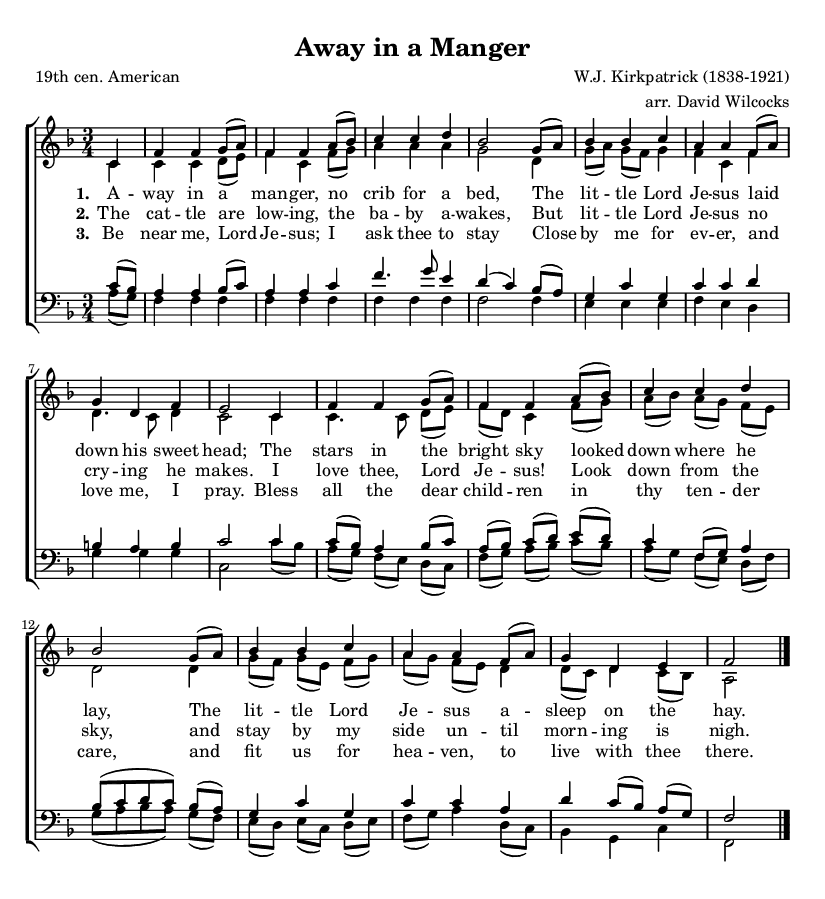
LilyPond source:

\header {
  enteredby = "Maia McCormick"
  composer = "W.J. Kirkpatrick (1838-1921)"
  arranger = "arr. David Wilcocks"
  poet = "19th cen. American"
  title = "Away in a Manger"
}

\version "2.14.2"
\include "header.ly"

global= {
  \preamble
  \time 3/4
  \key f \major
  \set Timing.beamExceptions = #'()
  \set Timing.baseMoment = #(ly:make-moment 1/4)
}

sop = \context Voice = "sop" \relative c' {
  \voiceOne
  \partial 4 c4 |
  f f g8( a) | f4 f a8( bes) | c4 c d | bes2 g8( a) |
  bes4 bes c | a a f8( a) | g4 d f | e2 c4 |
  f f g8( a) | f4 f a8( bes) | c4 c d | bes2 g8( a) |
  bes4 bes c | a a f8( a) | g4 d e | f2 \bar "|."
}

alto=\context Voice = "alto" \relative c' {
  \voiceTwo
  \partial 4 c4 |
  c c d8( e) | f4 c f8( g) | a4 a a | g2 d4 |
  g8( a) g( f) g4 | f c f | d4. c8 d4 | c2 c4 |
  c4. c8 d( e) | f( d) c4 f8( g) | a( bes) a( g) f( e) | d2 d4 |
  g8( f) g( e) f( g) | a( g) f( e) d4 | d8( c) d4 c8( bes) | a2 \bar "|."
}

tenor = \context Voice = "tenor" \relative c' {
  \voiceOne
  \partial 4 c8( bes) |
  a4 a bes8( c) | a4 a c | f4. g8 e4 | d( c) bes8( a) |
  g4 c g | c c d | b a b | c2 c4 |
  c8( bes) a4 bes8( c) | a( bes) c( d) e( d) | c4 f,8( g) a4 | bes8[( c d c)] bes( a) |
  g4 c g | c c a | d c8( bes) a( g) | f2 \bar "|."
}

bass = \context Voice = "bass" \relative c' {
  \voiceTwo
  \partial 4 a8( g) |
  f4 f f | f f f | f f f | f2 f4 |
  e e e | f e d | g g g | c,2 c'8( bes) |
  a( g) f( e) d( c) | f( g) a( bes) c( bes) | a( g) f( e) d( f) | g[( a bes a)] g( f) |
  e( d) e( c) d( e) | f( g) a4 d,8( c) | bes4 g c | f,2 \bar "|."
}

stanzaa = \lyricmode {
  A -- way in a man -- ger,
  no crib for a bed,
  The lit -- tle Lord Je -- sus
  laid down his sweet head;
  The stars in the bright sky looked
  down where he lay,
  The lit -- tle Lord Je -- sus
  a -- sleep on the hay.
}

stanzab = \lyricmode {
  The cat -- tle are low -- ing,
  the ba -- by a -- wakes,
  But lit -- tle Lord Je -- sus
  no cry -- ing he makes.
  I love thee, Lord Je -- sus!
  Look down from the sky,
  and stay by my side un -- til
  morn -- ing is nigh.
}

stanzac = \lyricmode {
  Be near me, Lord Je -- sus;
  I ask thee to stay
  Close by me for ev -- er,
  and love me, I pray.
  Bless all the dear child -- ren
  in thy ten -- der care,
  and fit us for hea -- ven,
  to live with thee there.
}

\score {
  \context ChoirStaff <<
    \unset ChoirStaff.melismaBusyProperties
    \context Staff ="upper"  { \clef "G" <<
      \global
      \sop
      \alto
    >>}

    \lyricsto "sop" \context Lyrics = "stanza-1" {
      \set stanza = "1."
      \stanzaa }
    \lyricsto "sop" \context Lyrics = "stanza-2" {
      \set stanza = "2."
      \stanzab }
    \lyricsto "sop" \context Lyrics = "stanza-3" {
      \set stanza = "3."
      \stanzac }

    \context Staff = "lower"  { \clef "F"<<
      \global
      \tenor
      \bass
    >>}
  >>
}
